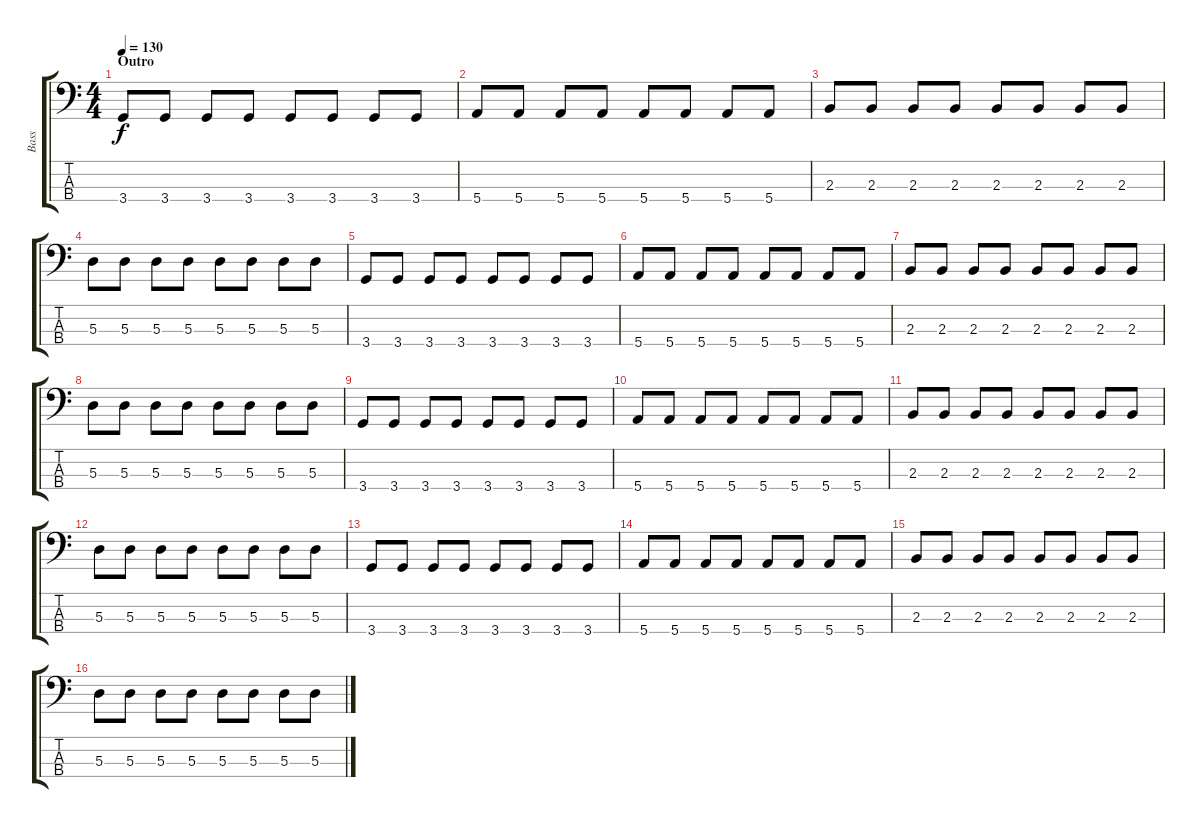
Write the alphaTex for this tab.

\track ("Bass" "Bass") {instrument electricbassfinger}
\staff {score tabs}
\tuning (G2 D2 A1 E1) {hide}
\ts (4 4)
\section ("" "Outro")
\tempo 130
\clef f4
\ks c
3.4.8{dy f} 3.4.8 3.4.8 3.4.8 3.4.8 3.4.8 3.4.8 3.4.8 |
5.4.8 5.4.8 5.4.8 5.4.8 5.4.8 5.4.8 5.4.8 5.4.8 |
2.3.8 2.3.8 2.3.8 2.3.8 2.3.8 2.3.8 2.3.8 2.3.8 |
5.3.8 5.3.8 5.3.8 5.3.8 5.3.8 5.3.8 5.3.8 5.3.8 |
3.4.8 3.4.8 3.4.8 3.4.8 3.4.8 3.4.8 3.4.8 3.4.8 |
5.4.8 5.4.8 5.4.8 5.4.8 5.4.8 5.4.8 5.4.8 5.4.8 |
2.3.8 2.3.8 2.3.8 2.3.8 2.3.8 2.3.8 2.3.8 2.3.8 |
5.3.8 5.3.8 5.3.8 5.3.8 5.3.8 5.3.8 5.3.8 5.3.8 |
3.4.8 3.4.8 3.4.8 3.4.8 3.4.8 3.4.8 3.4.8 3.4.8 |
5.4.8 5.4.8 5.4.8 5.4.8 5.4.8 5.4.8 5.4.8 5.4.8 |
2.3.8 2.3.8 2.3.8 2.3.8 2.3.8 2.3.8 2.3.8 2.3.8 |
5.3.8 5.3.8 5.3.8 5.3.8 5.3.8 5.3.8 5.3.8 5.3.8 |
3.4.8 3.4.8 3.4.8 3.4.8 3.4.8 3.4.8 3.4.8 3.4.8 |
5.4.8 5.4.8 5.4.8 5.4.8 5.4.8 5.4.8 5.4.8 5.4.8 |
2.3.8 2.3.8 2.3.8 2.3.8 2.3.8 2.3.8 2.3.8 2.3.8 |
5.3.8 5.3.8 5.3.8 5.3.8 5.3.8 5.3.8 5.3.8 5.3.8
